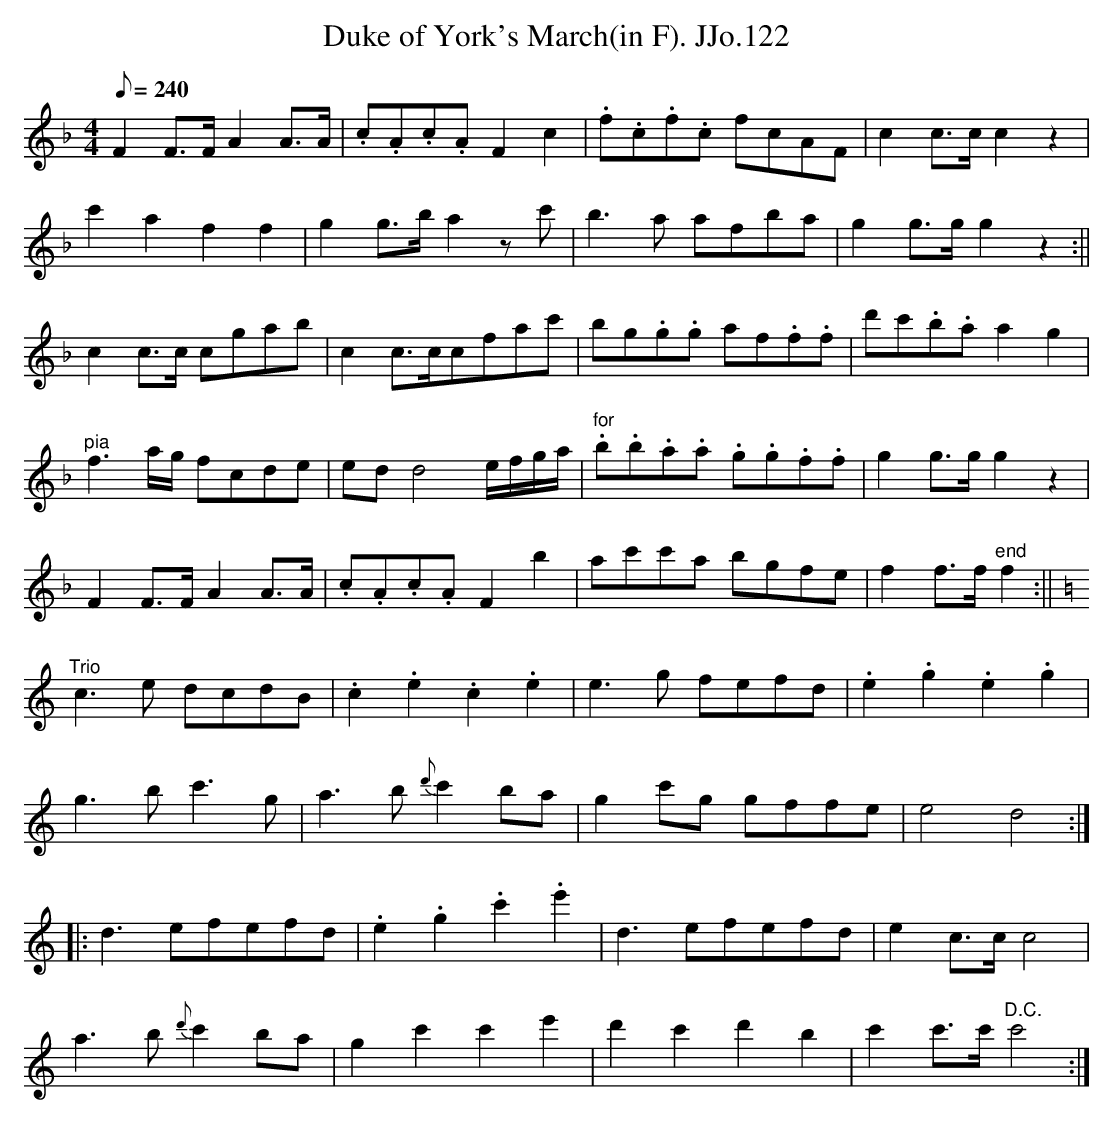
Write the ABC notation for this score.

X:1
T:Duke of York's March(in F). JJo.122
M:4/4
L:1/8
Q:1/8=240
K:F
F2F>F A2A>A|.c.A.c.AF2c2|.f.c.f.c fcAF|c2c>cc2z2|
c'2a2f2f2|g2 g>b a2 z c'|b3a afba|g2g>gg2z2:||
c2c>c cgab|c2c>ccfac'|bg.g.g af.f.f|d'c'.b.a a2g2|
"pia"f3a/g/ fcde|ed d4 e/f/g/a/|"^for".b.b.a.a .g.g.f.f|g2g>g g2z2|
F2F>F A2A>A|.c.A.c.AF2b2|ac'c'a bgfe\|f2f>f "^end"f2:||
K:C
"^Trio"c3e dcdB|.c2.e2.c2.e2|e3g fefd|.e2.g2.e2.g2|
g3bc'3g|a3b {d'}c'2ba|g2c'g gffe|e4d4:|
|:d3efefd|.e2.g2.c'2.e'2|d3efefd|e2c>cc4|
a3b{d'}c'2 ba|g2c'2c'2e'2|d'2c'2d'2b2|c'2c'>c'"D.C."c'4:|
